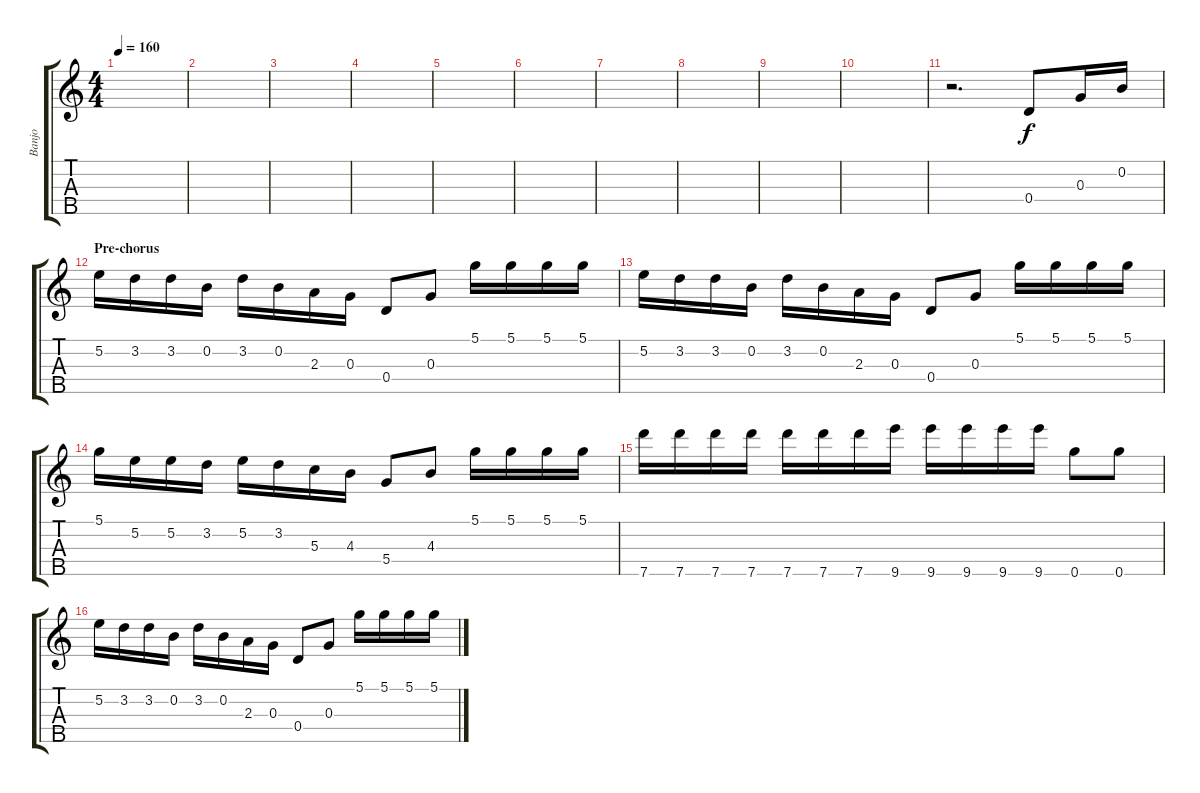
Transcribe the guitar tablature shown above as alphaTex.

\track ("Banjo" "Banjo") {instrument banjo}
\staff {score tabs}
\tuning (D4 B3 G3 D3 G4) {hide}
\displaytranspose 12
\ts (4 4)
\tempo 160
\clef g2
\ks c
|
|
|
|
|
|
|
|
|
|
r.2{d} 0.4.8 0.3.16 0.2.16 |
\section ("" "Pre-chorus")
5.2.16 3.2.16 3.2.16 0.2.16 3.2.16 0.2.16 2.3.16 0.3.16 0.4.8 0.3.8 5.1.16 5.1.16 5.1.16 5.1.16 |
5.2.16 3.2.16 3.2.16 0.2.16 3.2.16 0.2.16 2.3.16 0.3.16 0.4.8 0.3.8 5.1.16 5.1.16 5.1.16 5.1.16 |
5.1.16 5.2.16 5.2.16 3.2.16 5.2.16 3.2.16 5.3.16 4.3.16 5.4.8 4.3.8 5.1.16 5.1.16 5.1.16 5.1.16 |
7.5.16 7.5.16 7.5.16 7.5.16 7.5.16 7.5.16 7.5.16 9.5.16 9.5.16 9.5.16 9.5.16 9.5.16 0.5.8 0.5.8 |
5.2.16 3.2.16 3.2.16 0.2.16 3.2.16 0.2.16 2.3.16 0.3.16 0.4.8 0.3.8 5.1.16 5.1.16 5.1.16 5.1.16
